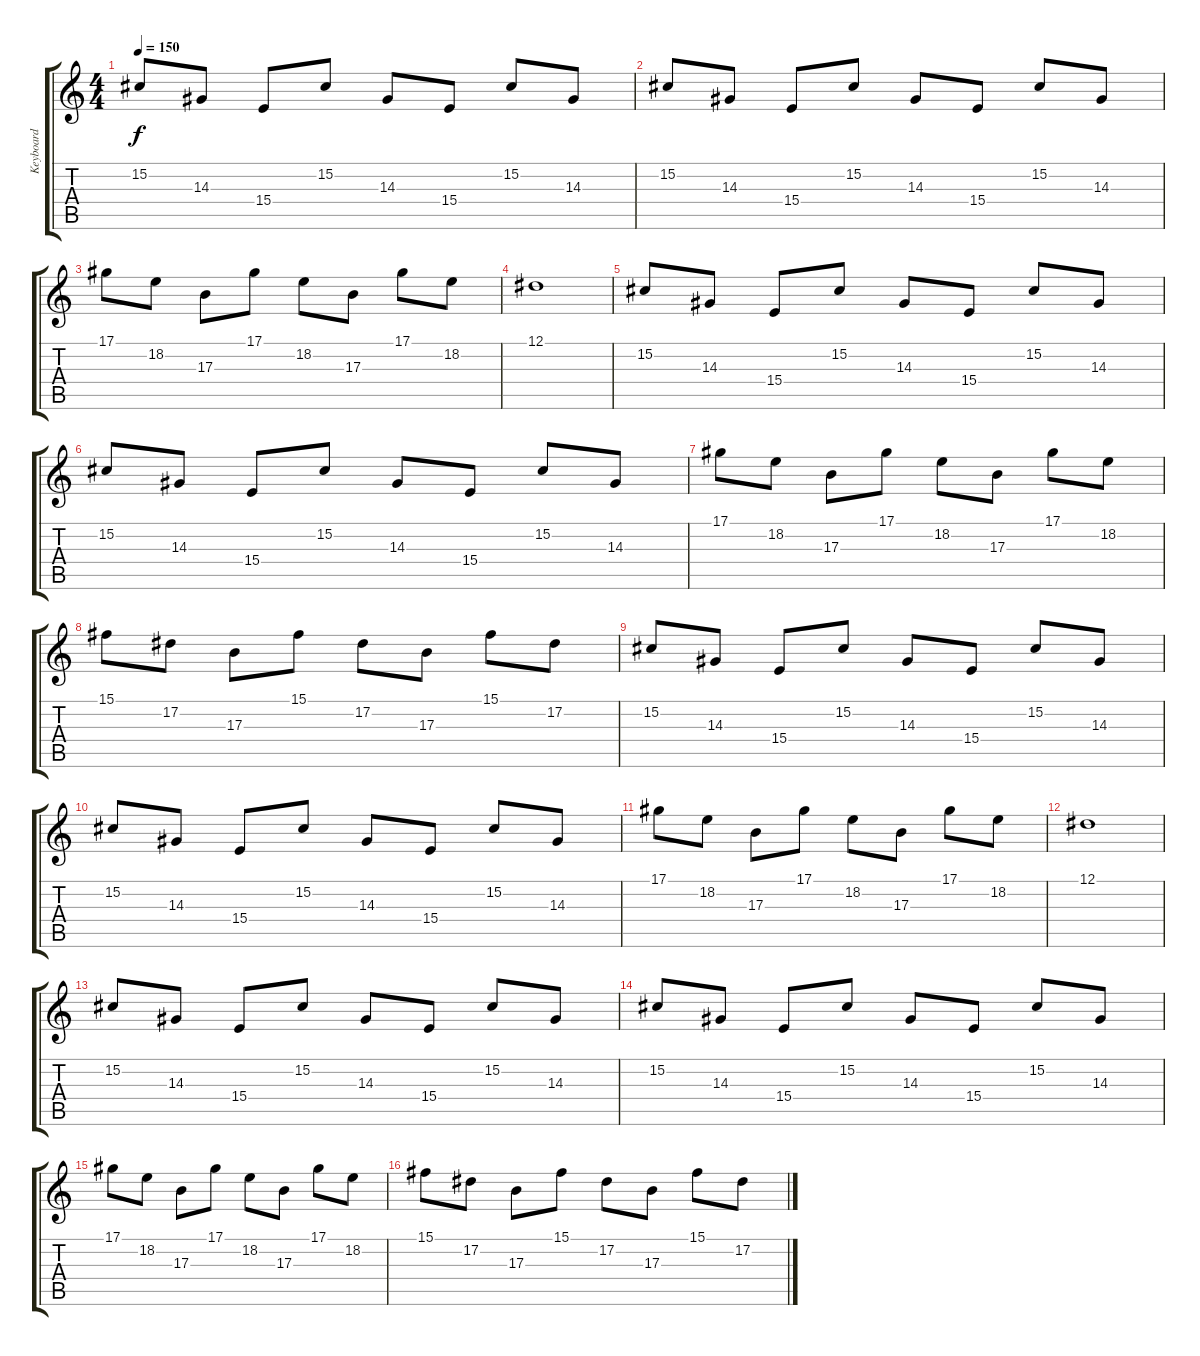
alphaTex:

\track ("Keyboard" "Keyboard") {instrument violin}
\staff {score tabs}
\tuning (Eb4 Bb3 Gb3 Db3 Ab2 Eb2) {hide}
\ts (4 4)
\tempo 150
\clef g2
\ks c
15.2.8{dy f volume 14 instrument violin} 14.3.8 15.4.8 15.2.8 14.3.8 15.4.8 15.2.8 14.3.8 |
15.2.8{volume 14 instrument violin} 14.3.8 15.4.8 15.2.8 14.3.8 15.4.8 15.2.8 14.3.8 |
17.1.8{volume 14 instrument violin} 18.2.8 17.3.8 17.1.8 18.2.8 17.3.8 17.1.8 18.2.8 |
12.1.1{volume 12 instrument violin} |
15.2.8{volume 14 instrument violin} 14.3.8 15.4.8 15.2.8 14.3.8 15.4.8 15.2.8 14.3.8 |
15.2.8{volume 14 instrument violin} 14.3.8 15.4.8 15.2.8 14.3.8 15.4.8 15.2.8 14.3.8 |
17.1.8{volume 14 instrument violin} 18.2.8 17.3.8 17.1.8 18.2.8 17.3.8 17.1.8 18.2.8 |
15.1.8{volume 14 instrument violin} 17.2.8 17.3.8 15.1.8 17.2.8 17.3.8 15.1.8 17.2.8 |
15.2.8{volume 14 instrument violin} 14.3.8 15.4.8 15.2.8 14.3.8 15.4.8 15.2.8 14.3.8 |
15.2.8{volume 14 instrument violin} 14.3.8 15.4.8 15.2.8 14.3.8 15.4.8 15.2.8 14.3.8 |
17.1.8{volume 14 instrument violin} 18.2.8 17.3.8 17.1.8 18.2.8 17.3.8 17.1.8 18.2.8 |
12.1.1{volume 12 instrument violin} |
15.2.8{volume 0 instrument violin} 14.3.8 15.4.8 15.2.8 14.3.8 15.4.8 15.2.8 14.3.8 |
15.2.8{volume 14 instrument violin} 14.3.8 15.4.8 15.2.8 14.3.8 15.4.8 15.2.8 14.3.8 |
17.1.8{instrument violin} 18.2.8 17.3.8 17.1.8 18.2.8 17.3.8 17.1.8 18.2.8 |
15.1.8{instrument violin} 17.2.8 17.3.8 15.1.8 17.2.8 17.3.8 15.1.8 17.2.8
